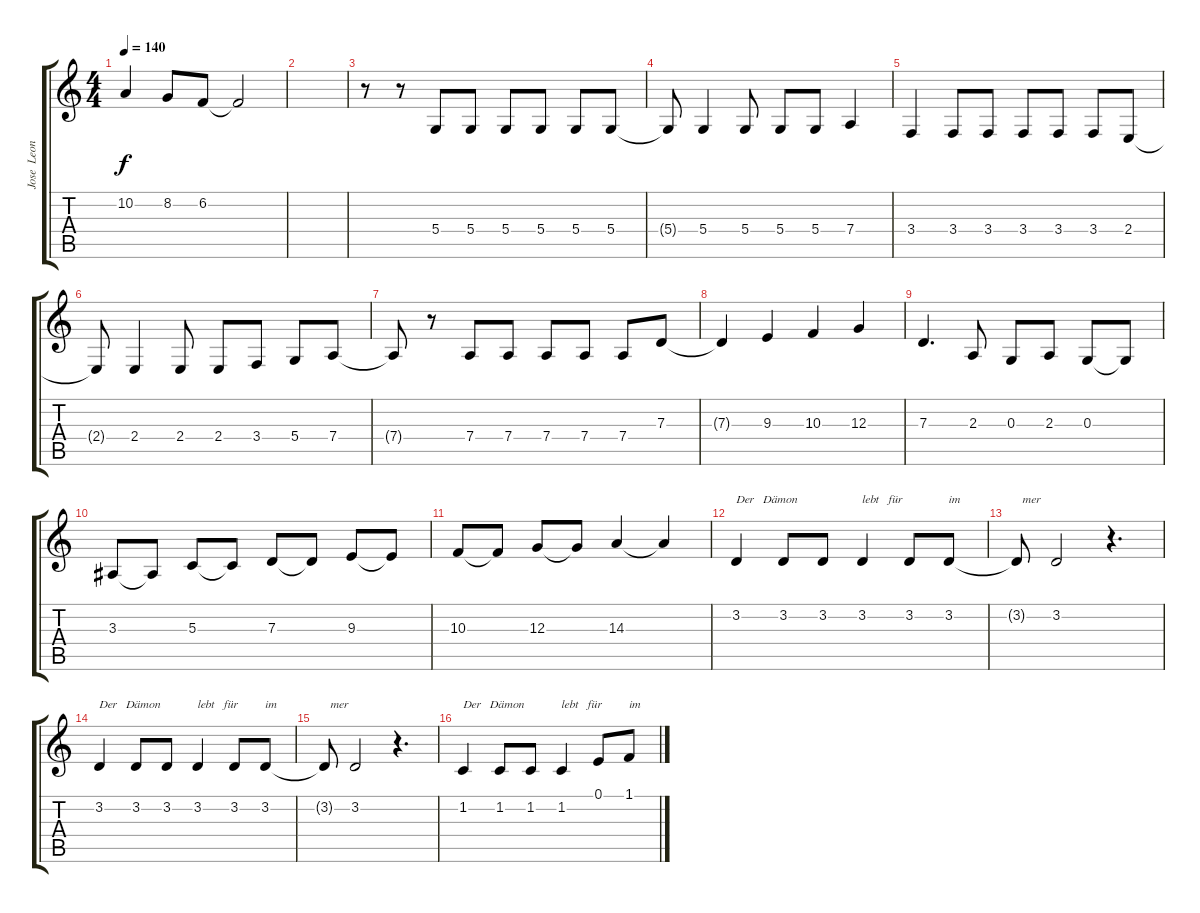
\track ("Jose  Leon y patricia" "Jose  Leon") {instrument lead6voice}
\staff {score tabs}
\tuning (E4 B3 G3 D3 A2 E2) {hide}
\ts (4 4)
\tempo 140
\clef g2
\ks c
10.2{t}.4{dy f} 8.2.8 6.2.8 6.2{t}.2 |
|
r.8 r.8 5.4.8{instrument lead6voice} 5.4.8 5.4.8 5.4.8 5.4.8 5.4.8 |
5.4{t}.8 5.4.4 5.4.8 5.4.8 5.4.8 7.4.4 |
3.4.4 3.4.8 3.4.8 3.4.8 3.4.8 3.4.8 2.4.8 |
2.4{t}.8 2.4.4 2.4.8 2.4.8 3.4.8 5.4.8 7.4.8 |
7.4{t}.8 r.8 7.4.8 7.4.8 7.4.8 7.4.8 7.4.8 7.3.8 |
7.3{t}.4 9.3.4 10.3.4 12.3.4 |
7.3.4{d} 2.3.8 0.3.8 2.3.8 0.3.8 0.3{t}.8 |
3.3.8 3.3{t}.8 5.3.8 5.3{t}.8 7.3.8 7.3{t}.8 9.3.8 9.3{t}.8 |
10.3.8 10.3{t}.8 12.3.8 12.3{t}.8 14.3.4 14.3{t}.4 |
3.2.4{txt "Der   Dämon"} 3.2.8 3.2.8 3.2.4{txt "lebt   für "} 3.2.8 3.2.8{txt "im"} |
3.2{t}.8{txt "  mer"} 3.2.2 r.4{d} |
3.2.4{txt "Der   Dämon"} 3.2.8 3.2.8 3.2.4{txt "lebt   für "} 3.2.8 3.2.8{txt "im"} |
3.2{t}.8{txt "  mer"} 3.2.2 r.4{d} |
1.2.4{txt "Der   Dämon"} 1.2.8 1.2.8 1.2.4{txt "lebt   für "} 0.1.8 1.1.8{txt "im"}
